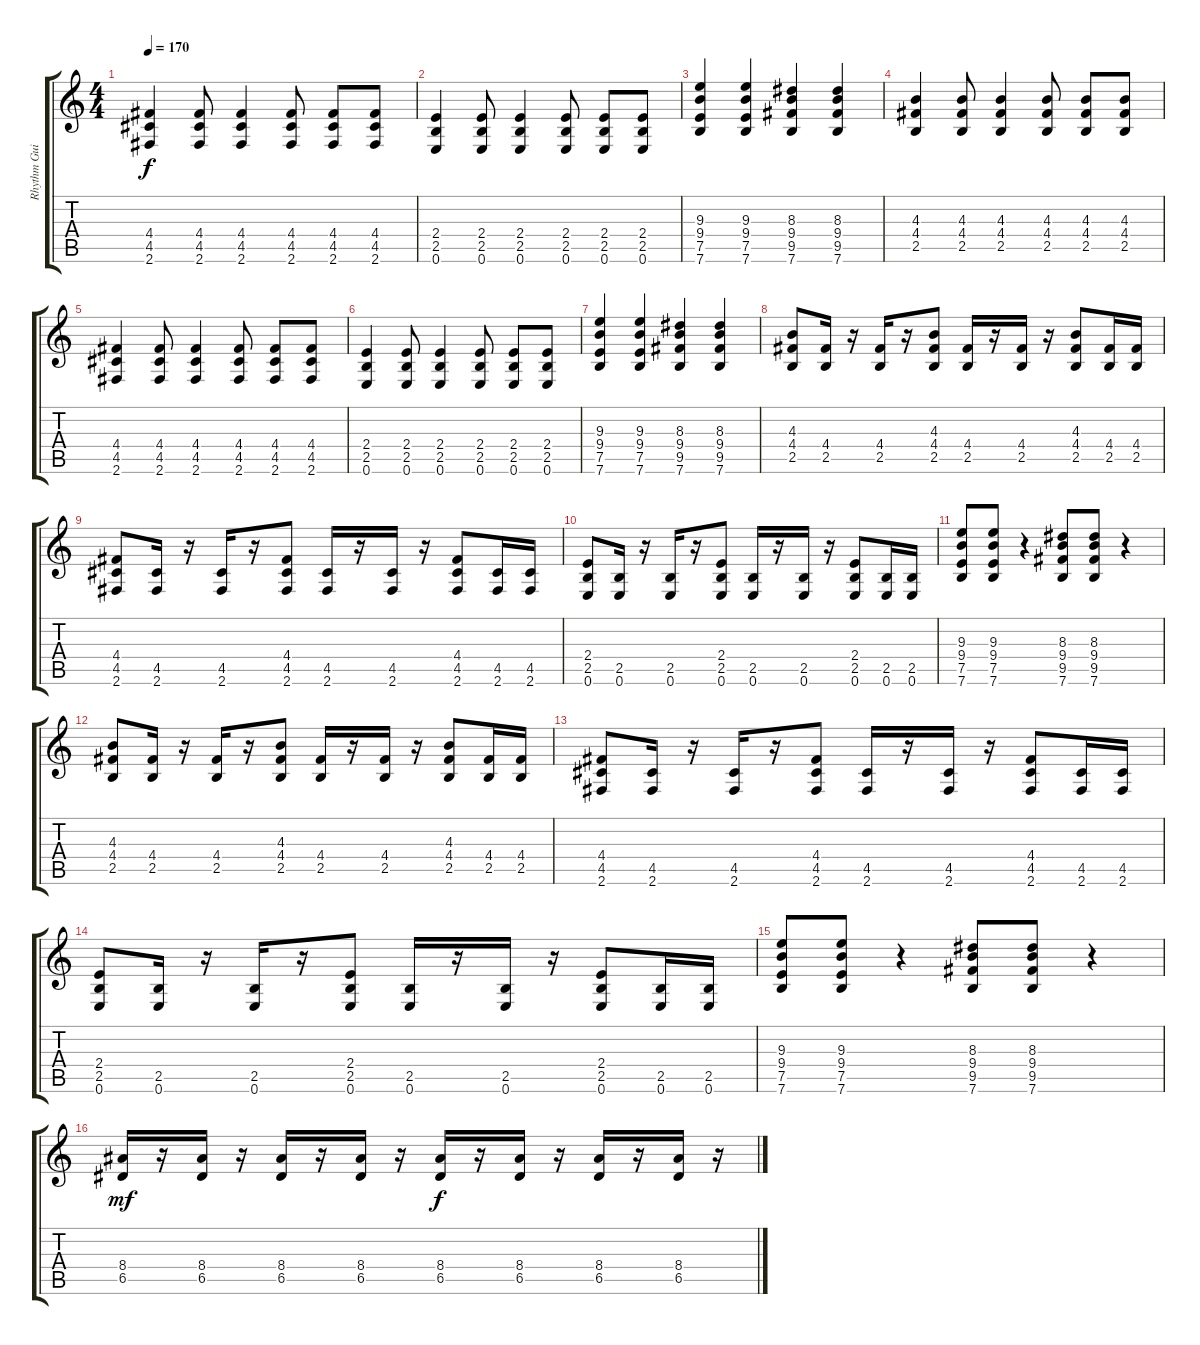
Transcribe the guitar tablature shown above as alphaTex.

\track ("Rhythm Guitar" "Rhythm Gui") {instrument distortionguitar}
\staff {score tabs}
\tuning (E4 B3 G3 D3 A2 E2) {hide}
\ts (4 4)
\tempo 170
\clef g2
\ks c
(4.4 4.5 2.6).4{dy f} (4.4 4.5 2.6).8 (4.4 4.5 2.6).4 (4.4 4.5 2.6).8 (4.4 4.5 2.6).8 (4.4 4.5 2.6).8 |
(2.4 2.5 0.6).4 (2.4 2.5 0.6).8 (2.4 2.5 0.6).4 (2.4 2.5 0.6).8 (2.4 2.5 0.6).8 (2.4 2.5 0.6).8 |
(9.3 9.4 7.5 7.6).4 (9.3 9.4 7.5 7.6).4 (8.3 9.4 9.5 7.6).4 (8.3 9.4 9.5 7.6).4 |
(4.3 4.4 2.5).4 (4.3 4.4 2.5).8 (4.3 4.4 2.5).4 (4.3 4.4 2.5).8 (4.3 4.4 2.5).8 (4.3 4.4 2.5).8 |
(4.4 4.5 2.6).4 (4.4 4.5 2.6).8 (4.4 4.5 2.6).4 (4.4 4.5 2.6).8 (4.4 4.5 2.6).8 (4.4 4.5 2.6).8 |
(2.4 2.5 0.6).4 (2.4 2.5 0.6).8 (2.4 2.5 0.6).4 (2.4 2.5 0.6).8 (2.4 2.5 0.6).8 (2.4 2.5 0.6).8 |
(9.3 9.4 7.5 7.6).4 (9.3 9.4 7.5 7.6).4 (8.3 9.4 9.5 7.6).4 (8.3 9.4 9.5 7.6).4 |
(4.3 4.4 2.5).8 (4.4 2.5).16 r.16 (4.4 2.5).16 r.16 (4.3 4.4 2.5).8 (4.4 2.5).16 r.16 (4.4 2.5).16 r.16 (4.3 4.4 2.5).8 (4.4 2.5).16 (4.4 2.5).16 |
(4.4 4.5 2.6).8 (4.5 2.6).16 r.16 (4.5 2.6).16 r.16 (4.4 4.5 2.6).8 (4.5 2.6).16 r.16 (4.5 2.6).16 r.16 (4.4 4.5 2.6).8 (4.5 2.6).16 (4.5 2.6).16 |
(2.4 2.5 0.6).8 (2.5 0.6).16 r.16 (2.5 0.6).16 r.16 (2.4 2.5 0.6).8 (2.5 0.6).16 r.16 (2.5 0.6).16 r.16 (2.4 2.5 0.6).8 (2.5 0.6).16 (2.5 0.6).16 |
(9.3 9.4 7.5 7.6).8 (9.3 9.4 7.5 7.6).8 r.4 (8.3 9.4 9.5 7.6).8 (8.3 9.4 9.5 7.6).8 r.4 |
(4.3 4.4 2.5).8 (4.4 2.5).16 r.16 (4.4 2.5).16 r.16 (4.3 4.4 2.5).8 (4.4 2.5).16 r.16 (4.4 2.5).16 r.16 (4.3 4.4 2.5).8 (4.4 2.5).16 (4.4 2.5).16 |
(4.4 4.5 2.6).8 (4.5 2.6).16 r.16 (4.5 2.6).16 r.16 (4.4 4.5 2.6).8 (4.5 2.6).16 r.16 (4.5 2.6).16 r.16 (4.4 4.5 2.6).8 (4.5 2.6).16 (4.5 2.6).16 |
(2.4 2.5 0.6).8 (2.5 0.6).16 r.16 (2.5 0.6).16 r.16 (2.4 2.5 0.6).8 (2.5 0.6).16 r.16 (2.5 0.6).16 r.16 (2.4 2.5 0.6).8 (2.5 0.6).16 (2.5 0.6).16 |
(9.3 9.4 7.5 7.6).8 (9.3 9.4 7.5 7.6).8 r.4 (8.3 9.4 9.5 7.6).8 (8.3 9.4 9.5 7.6).8 r.4 |
(8.4 6.5).16{dy mf} r.16 (8.4 6.5).16 r.16 (8.4 6.5).16 r.16 (8.4 6.5).16 r.16 (8.4 6.5).16{dy f} r.16 (8.4 6.5).16 r.16 (8.4 6.5).16 r.16 (8.4 6.5).16 r.16
